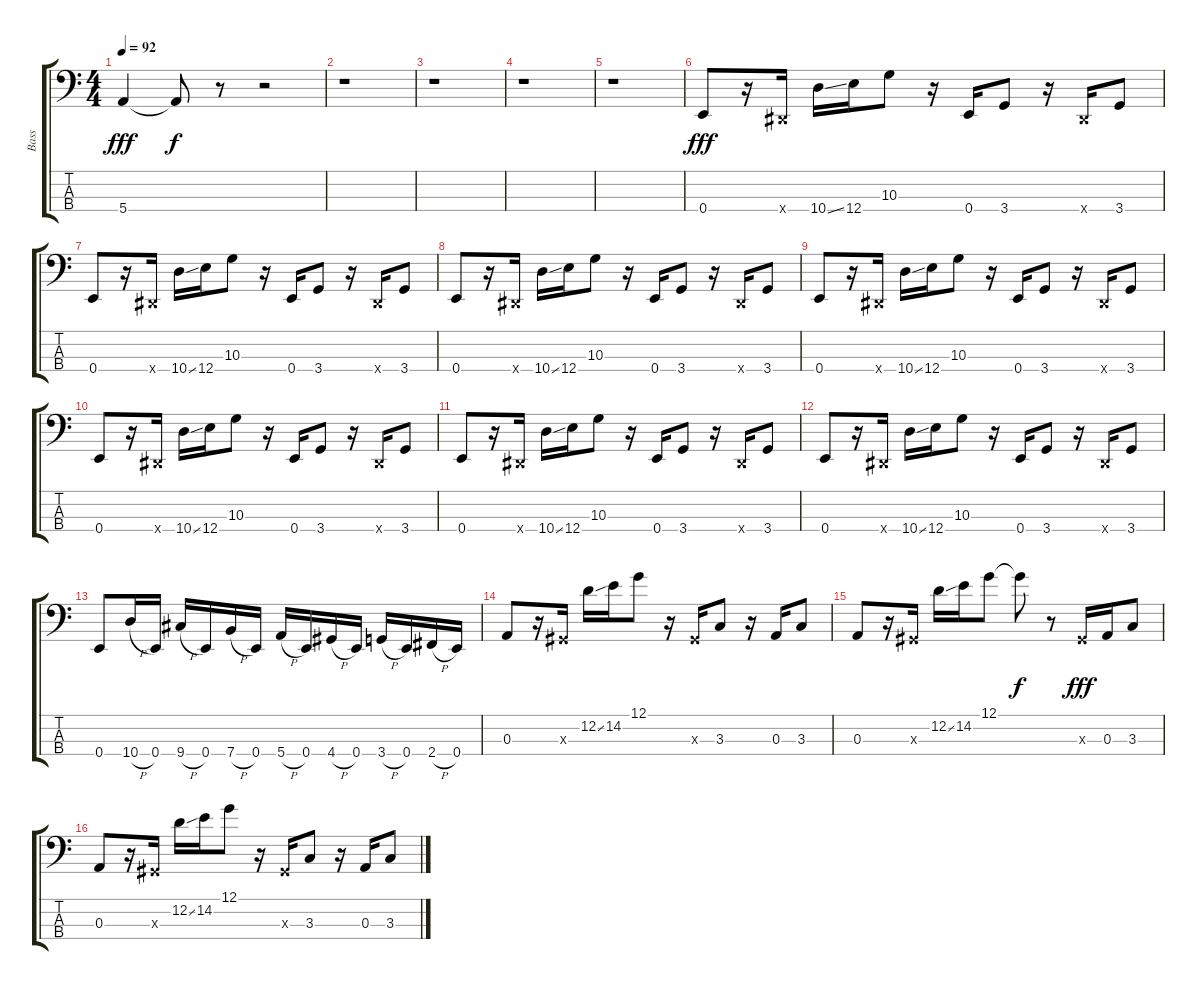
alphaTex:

\track ("Bass" "Bass") {instrument electricbassfinger}
\staff {score tabs}
\tuning (G2 D2 A1 E1) {hide}
\ts (4 4)
\tempo 92
\clef f4
\ks c
5.4.4{dy fff} 5.4{t}.8{dy f} r.8 r.2 |
r.1 |
r.1 |
r.1 |
r.1 |
0.4.8{dy fff} r.16 -1.4{x}.16 10.4{ss}.16 12.4.16 10.3.8 r.16 0.4.16 3.4.8 r.16 -1.4{x}.16 3.4.8 |
0.4.8 r.16 -1.4{x}.16 10.4{ss}.16 12.4.16 10.3.8 r.16 0.4.16 3.4.8 r.16 -1.4{x}.16 3.4.8 |
0.4.8 r.16 -1.4{x}.16 10.4{ss}.16 12.4.16 10.3.8 r.16 0.4.16 3.4.8 r.16 -1.4{x}.16 3.4.8 |
0.4.8 r.16 -1.4{x}.16 10.4{ss}.16 12.4.16 10.3.8 r.16 0.4.16 3.4.8 r.16 -1.4{x}.16 3.4.8 |
0.4.8 r.16 -1.4{x}.16 10.4{ss}.16 12.4.16 10.3.8 r.16 0.4.16 3.4.8 r.16 -1.4{x}.16 3.4.8 |
0.4.8 r.16 -1.4{x}.16 10.4{ss}.16 12.4.16 10.3.8 r.16 0.4.16 3.4.8 r.16 -1.4{x}.16 3.4.8 |
0.4.8 r.16 -1.4{x}.16 10.4{ss}.16 12.4.16 10.3.8 r.16 0.4.16 3.4.8 r.16 -1.4{x}.16 3.4.8 |
0.4.8 10.4{h}.16 0.4.16 9.4{h}.16 0.4.16 7.4{h}.16 0.4.16 5.4{h}.16 0.4.16 4.4{h}.16 0.4.16 3.4{h}.16 0.4.16 2.4{h}.16 0.4.16 |
0.3.8 r.16 -1.3{x}.16 12.2{ss}.16 14.2.16 12.1.8 r.16 -1.3{x}.16 3.3.8 r.16 0.3.16 3.3.8 |
0.3.8 r.16 -1.3{x}.16 12.2{ss}.16 14.2.16 12.1.8 12.1{t}.8{dy f} r.8 -1.3{x}.16{dy fff} 0.3.16 3.3.8 |
0.3.8 r.16 -1.3{x}.16 12.2{ss}.16 14.2.16 12.1.8 r.16 -1.3{x}.16 3.3.8 r.16 0.3.16 3.3.8
